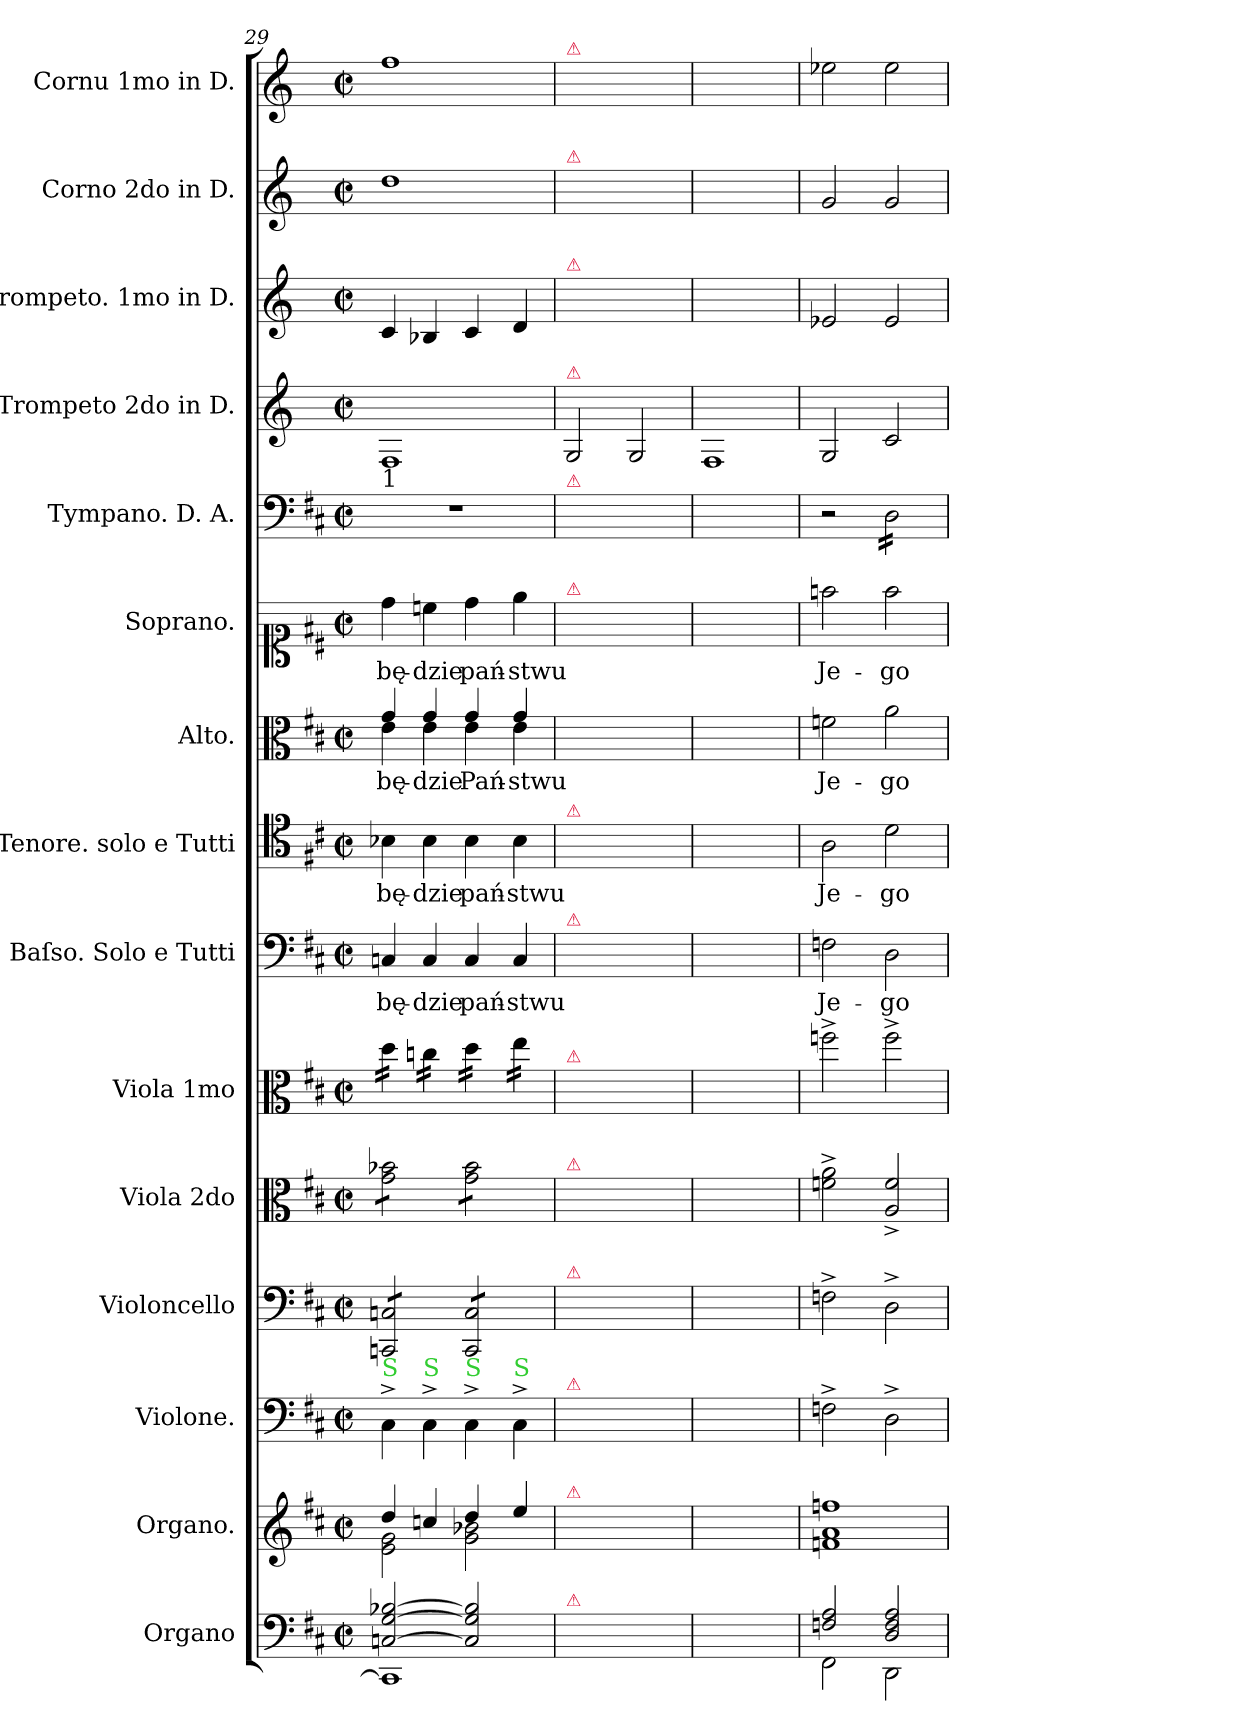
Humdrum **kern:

**kern	**kern	**kern	**kern	**kern	**kern	**kern	**text	**kern	**text	**kern	**text	**kern	**text	**kern	**kern	**kern	**kern	**kern
*part15	*part14	*part13	*part12	*part11	*part10	*part9	*part9	*part8	*part8	*part7	*part7	*part6	*part6	*part5	*part4	*part3	*part2	*part1
*staff15	*staff14	*staff13	*staff12	*staff11	*staff10	*staff9	*staff9	*staff8	*staff8	*staff7	*staff7	*staff6	*staff6	*staff5	*staff4	*staff3	*staff2	*staff1
*I"Organo	*I"Organo.	*I"Violone.	*I"Violoncello	*I"Viola 2do	*I"Viola 1mo	*I"Baſso. Solo e Tutti	*	*I"Tenore. solo e Tutti	*	*I"Alto.	*	*I"Soprano.	*	*I"Tympano. D. A.	*I"Trompeto 2do in D.	*I"Trompeto. 1mo in D.	*I"Corno 2do in D.	*I"Cornu 1mo in D.
*	*I'org	*I'vlne	*I'vlc	*	*	*I'B	*	*I'T	*	*I'A	*	*I'S	*	*	*	*I'tr I	*	*I'cor I
*clefF4	*clefG2	*clefF4	*clefF4	*clefC3	*clefC3	*clefF4	*	*clefC4	*	*clefC3	*	*clefC1	*	*clefF4	*clefG2	*clefG2	*clefG2	*clefG2
*	*	*	*	*	*	*	*	*	*	*	*	*	*	*	*ITrd-1c-2	*ITrd-1c-2	*ITrd6c10	*ITrd6c10
*k[f#c#]	*k[f#c#]	*k[f#c#]	*k[f#c#]	*k[f#c#]	*k[f#c#]	*k[f#c#]	*	*k[f#c#]	*	*k[f#c#]	*	*k[f#c#]	*	*k[f#c#]	*k[f#c#]	*k[f#c#]	*k[f#c#]	*k[f#c#]
*M4/4	*M4/4	*M4/4	*M4/4	*M4/4	*M4/4	*M4/4	*	*M4/4	*	*M4/4	*	*M4/4	*	*M4/4	*M4/4	*M4/4	*M4/4	*M4/4
*met(c|)	*met(c|)	*met(c|)	*met(c|)	*met(c|)	*met(c|)	*met(c|)	*	*met(c|)	*	*met(c|)	*	*met(c|)	*	*met(c|)	*met(c|)	*met(c|)	*met(c|)	*met(c|)
=29	=29	=29	=29	=29	=29	=29	=29	=29	=29	=29	=29	=29	=29	=29	=29	=29	=29	=29
*^	*^	*	*	*	*	*	*	*	*	*^	*	*	*	*	*	*	*	*
!	!	!	!	!	!	!	!	!	!	!	!	!	!	!	!	!	!LO:TX:a:t=1	!	!	!	!
!	!	!	!	!LO:TX:a:color=limegreen:t=S	!	!	!	!	!	!	!	!	!	!	!	!	!	!	!	!	!
*	*	*	*	*	*tremolo	*	*	*	*	*	*	*	*	*	*	*	*	*	*	*	*
*	*	*	*	*	*	*tremolo	*	*	*	*	*	*	*	*	*	*	*	*	*	*	*
*	*	*	*	*	*	*	*tremolo	*	*	*	*	*	*	*	*	*	*	*	*	*	*
[2Cn/ [2G/ [2B-X/	1CCn]	4dd/	2e\ 2g\	4C#^\	8CCn/ 8Cn/L	8g\ 8b-X\L	16dd\LL	4Cn/	bę-	4B-X\	bę-	4g/	4e\	bę-	4dd\	bę-	1r	1G	4d/	1e	1g
.	.	.	.	.	.	.	16dd\	.	.	.	.	.	.	.	.	.	.	.	.	.	.
.	.	.	.	.	8CCn/ 8Cn/	8g\ 8b-X\	16dd\	.	.	.	.	.	.	.	.	.	.	.	.	.	.
.	.	.	.	.	.	.	16dd\JJ	.	.	.	.	.	.	.	.	.	.	.	.	.	.
!	!	!	!	!LO:TX:a:color=limegreen:t=S	!	!	!	!	!	!	!	!	!	!	!	!	!	!	!	!	!
.	.	4ccn/	.	4C#^\	8CCn/ 8Cn/	8g\ 8b-X\	16ccn\LL	4C/	-dzie	4B-\	-dzie	4g/	4e\	-dzie	4ccn\	-dzie	.	.	4cn/	.	.
.	.	.	.	.	.	.	16ccn\	.	.	.	.	.	.	.	.	.	.	.	.	.	.
.	.	.	.	.	8CCn/ 8Cn/J	8g\ 8b-X\J	16ccn\	.	.	.	.	.	.	.	.	.	.	.	.	.	.
.	.	.	.	.	.	.	16ccn\JJ	.	.	.	.	.	.	.	.	.	.	.	.	.	.
!	!	!	!	!LO:TX:a:color=limegreen:t=S	!	!	!	!	!	!	!	!	!	!	!	!	!	!	!	!	!
2C]/ 2G]/ 2B-]/	.	4dd/	2g\ 2b-X\	4C#^\	8CC/ 8C/L	8g\ 8b-\L	16dd\LL	4C/	pań-	4B-\	pań-	4g/	4e\	Pań-	4dd\	pań-	.	.	4d/	.	.
.	.	.	.	.	.	.	16dd\	.	.	.	.	.	.	.	.	.	.	.	.	.	.
.	.	.	.	.	8CC/ 8C/	8g\ 8b-\	16dd\	.	.	.	.	.	.	.	.	.	.	.	.	.	.
.	.	.	.	.	.	.	16dd\JJ	.	.	.	.	.	.	.	.	.	.	.	.	.	.
!	!	!	!	!LO:TX:a:color=limegreen:t=S	!	!	!	!	!	!	!	!	!	!	!	!	!	!	!	!	!
.	.	4ee/	.	4C#^\	8CC/ 8C/	8g\ 8b-\	16ee\LL	4C/	-stwu	4B-\	-stwu	4g/	4e\	-stwu	4ee\	-stwu	.	.	4e/	.	.
.	.	.	.	.	.	.	16ee\	.	.	.	.	.	.	.	.	.	.	.	.	.	.
.	.	.	.	.	8CC/ 8C/J	8g\ 8b-\J	16ee\	.	.	.	.	.	.	.	.	.	.	.	.	.	.
*	*	*	*	*	*	*Xtremolo	*	*	*	*	*	*	*	*	*	*	*	*	*	*	*
*	*	*	*	*	*Xtremolo	*	*	*	*	*	*	*	*	*	*	*	*	*	*	*	*
.	.	.	.	.	.	.	16ee\JJ	.	.	.	.	.	.	.	.	.	.	.	.	.	.
*	*	*	*	*	*	*	*Xtremolo	*	*	*	*	*	*	*	*	*	*	*	*	*	*
*v	*v	*	*	*	*	*	*	*	*	*	*	*	*	*	*	*	*	*	*	*	*
*	*v	*v	*	*	*	*	*	*	*	*	*	*	*	*	*	*	*	*	*	*
=30	=30	=30	=30	=30	=30	=30	=30	=30	=30	=30	=30	=30	=30	=30	=30	=30	=30	=30	=30
!	!	!	!	!	!	!	!	!	!	!	!	!	!	!	!	!	!	!	!LO:TX:a:color=crimson:t=⚠
!	!	!	!	!	!	!	!	!	!	!	!	!	!	!	!	!	!	!LO:TX:a:color=crimson:t=⚠	!
!	!	!	!	!	!	!	!	!	!	!	!	!	!	!	!	!	!LO:TX:a:color=crimson:t=⚠	!	!
!	!	!	!	!	!	!	!	!	!	!	!	!	!	!	!	!LO:TX:a:color=crimson:t=⚠	!	!	!
!	!	!	!	!	!	!	!	!	!	!	!	!	!	!	!LO:TX:a:color=crimson:t=⚠	!	!	!	!
!	!	!	!	!	!	!	!	!	!	!	!	!	!LO:TX:a:color=crimson:t=⚠	!	!	!	!	!	!
!	!	!	!	!	!	!	!	!	!	!LO:TX:a:color=crimson:t=⚠	!	!	!	!	!	!	!	!	!
!	!	!	!	!	!	!	!	!LO:TX:a:color=crimson:t=⚠	!	!	!	!	!	!	!	!	!	!	!
!	!	!	!	!	!	!LO:TX:a:color=crimson:t=⚠	!	!	!	!	!	!	!	!	!	!	!	!	!
!	!	!	!	!	!LO:TX:a:color=crimson:t=⚠	!	!	!	!	!	!	!	!	!	!	!	!	!	!
!	!	!	!	!LO:TX:a:color=crimson:t=⚠	!	!	!	!	!	!	!	!	!	!	!	!	!	!	!
!	!	!	!LO:TX:a:color=crimson:t=⚠	!	!	!	!	!	!	!	!	!	!	!	!	!	!	!	!
!	!	!LO:TX:a:color=crimson:t=⚠	!	!	!	!	!	!	!	!	!	!	!	!	!	!	!	!	!
!	!LO:TX:a:color=crimson:t=⚠	!	!	!	!	!	!	!	!	!	!	!	!	!	!	!	!	!	!
!LO:TX:a:color=crimson:t=⚠	!	!	!	!	!	!	!	!	!	!	!	!	!	!	!	!	!	!	!
*	*	*	*	*	*	*	*	*	*	*v	*v	*	*	*	*	*	*	*	*
1ryy	1ryy	1ryy	1ryy	1ryy	1ryy	1ryy	.	1ryy	.	1ryy	.	1ryy	.	1ryy	2A/	1ryy	1ryy	1ryy
.	.	.	.	.	.	.	.	.	.	.	.	.	.	.	2A/	.	.	.
=31	=31	=31	=31	=31	=31	=31	=31	=31	=31	=31	=31	=31	=31	=31	=31	=31	=31	=31
1ryy	1ryy	1ryy	1ryy	1ryy	1ryy	1ryy	.	1ryy	.	1ryy	.	1ryy	.	1ryy	1G	1ryy	1ryy	1ryy
=32	=32	=32	=32	=32	=32	=32	=32	=32	=32	=32	=32	=32	=32	=32	=32	=32	=32	=32
*^	*	*	*	*	*	*	*	*	*	*	*	*	*	*	*	*	*	*
2Fn/ 2A/	2FF#\	1fn 1a 1ffn	2Fn^\	2Fn^\	2fn^\ 2a^\	2ffn^\	2Fn\	Je-	2A\	Je-	2fn\	Je-	2ffn\	Je-	2r	2A/	2fn/	2A/	2fn\
*	*	*	*	*	*	*	*	*	*	*	*	*	*	*	*tremolo	*	*	*	*
2D/ 2F/ 2A/	2DD\	.	2D^\	2D^\	2A^/ 2f^/	2ff^\	2D\	-go	2d\	-go	2a\	-go	2ff\	-go	16D\LL	2d/	2f/	2A/	2f\
.	.	.	.	.	.	.	.	.	.	.	.	.	.	.	16D\	.	.	.	.
.	.	.	.	.	.	.	.	.	.	.	.	.	.	.	16D\	.	.	.	.
.	.	.	.	.	.	.	.	.	.	.	.	.	.	.	16D\	.	.	.	.
.	.	.	.	.	.	.	.	.	.	.	.	.	.	.	16D\	.	.	.	.
.	.	.	.	.	.	.	.	.	.	.	.	.	.	.	16D\	.	.	.	.
.	.	.	.	.	.	.	.	.	.	.	.	.	.	.	16D\	.	.	.	.
.	.	.	.	.	.	.	.	.	.	.	.	.	.	.	16D\JJ	.	.	.	.
*	*	*	*	*	*	*	*	*	*	*	*	*	*	*	*Xtremolo	*	*	*	*
*v	*v	*	*	*	*	*	*	*	*	*	*	*	*	*	*	*	*	*	*
=	=	=	=	=	=	=	=	=	=	=	=	=	=	=	=	=	=	=
*-	*-	*-	*-	*-	*-	*-	*-	*-	*-	*-	*-	*-	*-	*-	*-	*-	*-	*-
